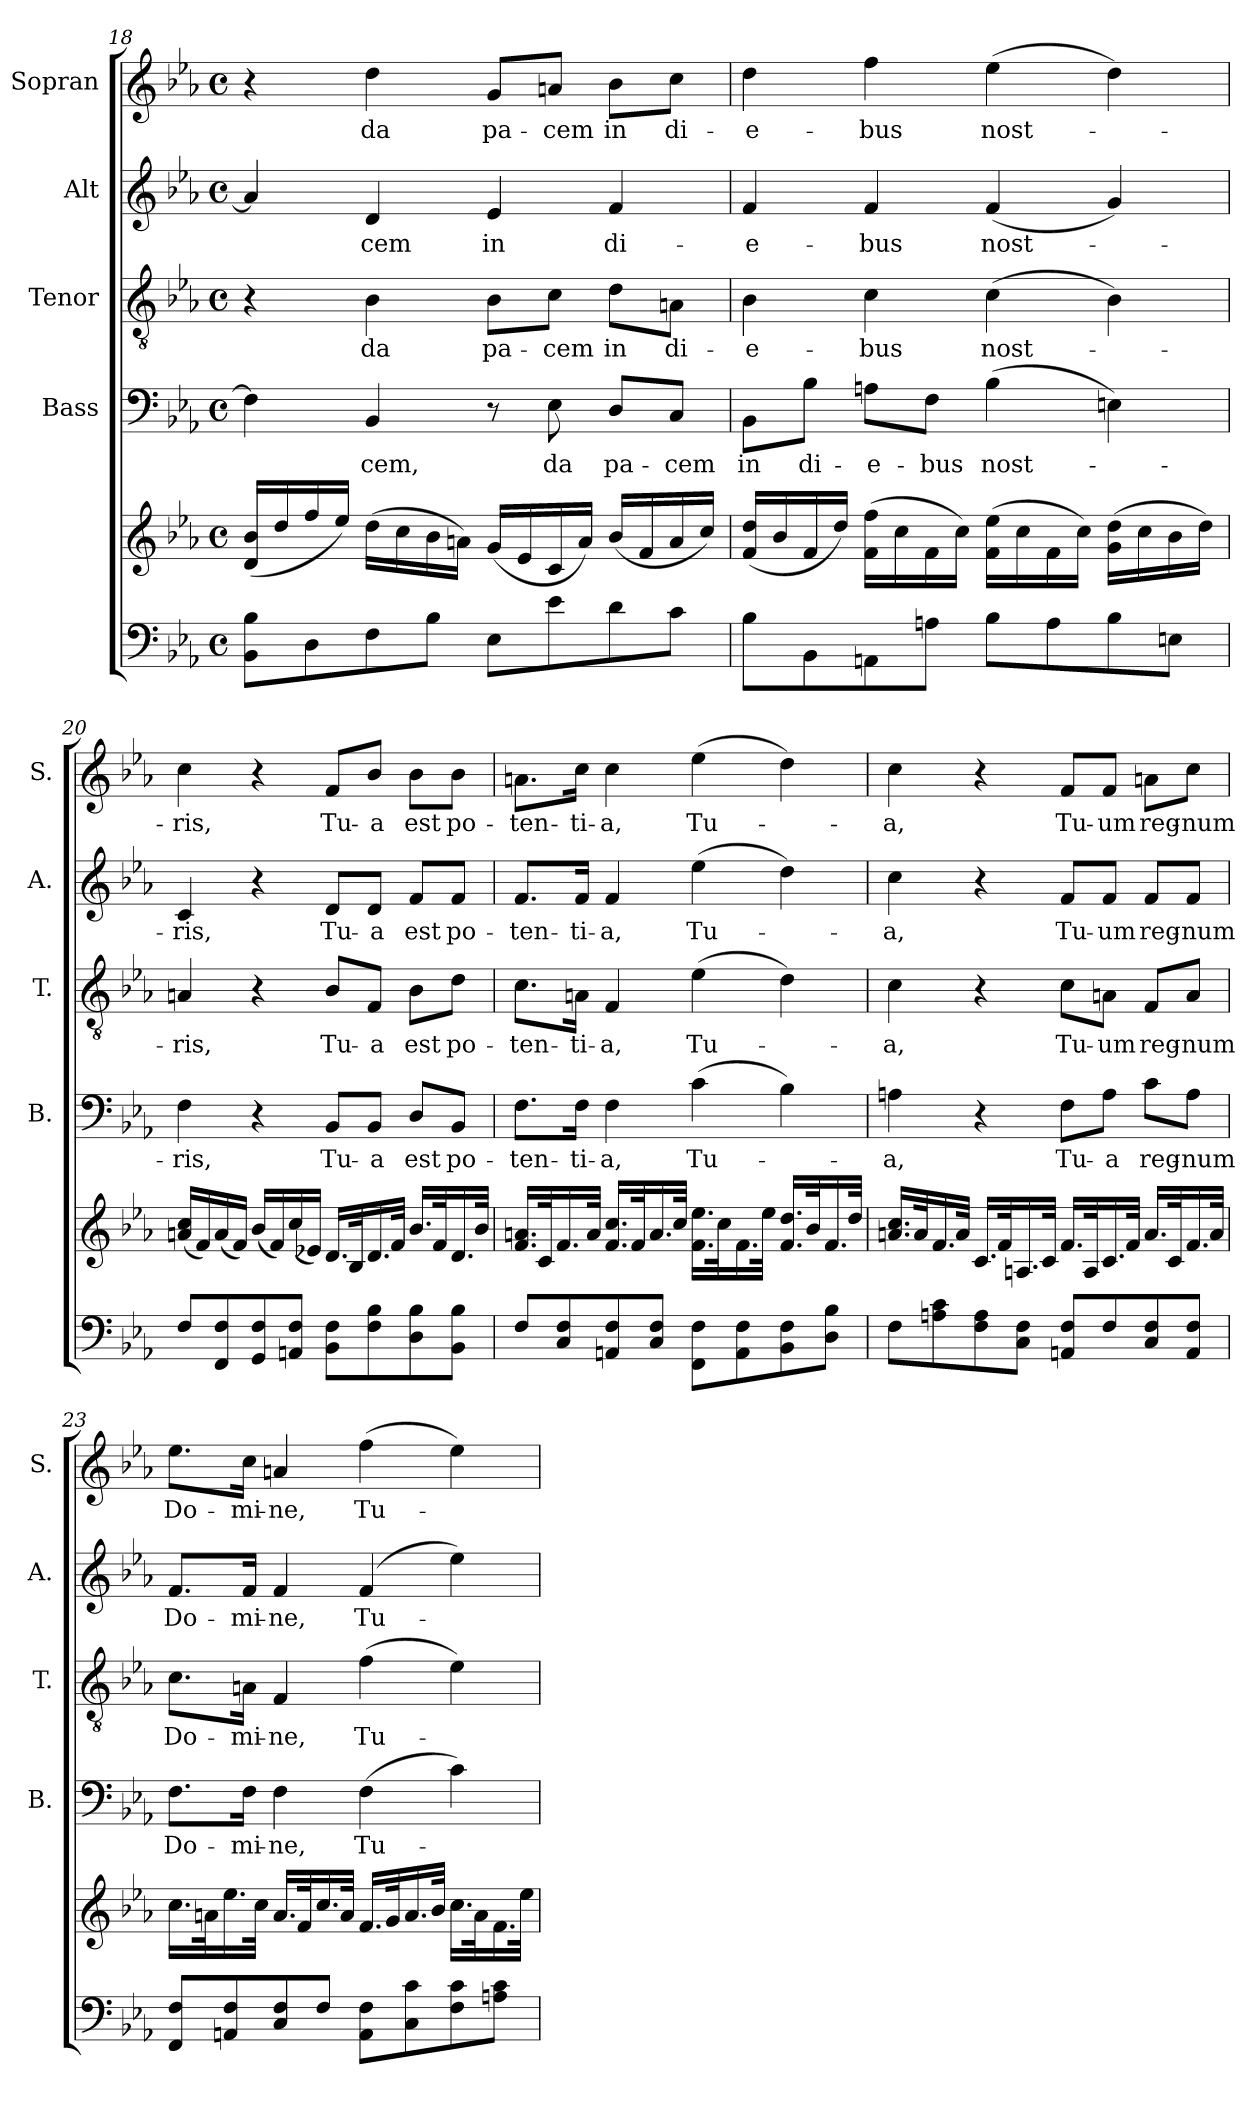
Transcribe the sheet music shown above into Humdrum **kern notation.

**kern	**kern	**kern	**text	**kern	**text	**kern	**text	**kern	**text
*part5	*part5	*part4	*part4	*part3	*part3	*part2	*part2	*part1	*part1
*staff6	*staff5	*staff4	*staff4	*staff3	*staff3	*staff2	*staff2	*staff1	*staff1
*	*	*I"Bass	*	*I"Tenor	*	*I"Alt	*	*I"Sopran	*
*	*	*I'B.	*	*I'T.	*	*I'A.	*	*I'S.	*
*clefF4	*clefG2	*clefF4	*	*clefGv2	*	*clefG2	*	*clefG2	*
*k[b-e-a-]	*k[b-e-a-]	*k[b-e-a-]	*	*k[b-e-a-]	*	*k[b-e-a-]	*	*k[b-e-a-]	*
*E-:	*E-:	*E-:	*	*E-:	*	*E-:	*	*E-:	*
*M4/4	*M4/4	*M4/4	*	*M4/4	*	*M4/4	*	*M4/4	*
*met(c)	*met(c)	*met(c)	*	*met(c)	*	*met(c)	*	*met(c)	*
=18	=18	=18	=18	=18	=18	=18	=18	=18	=18
8BB-\ 8B-\L	(<16d/ 16b-/LL	4F\]	.	4r	.	4a/]	.	4r	.
.	16dd/	.	.	.	.	.	.	.	.
8D\	16ff/	.	.	.	.	.	.	.	.
.	16ee-/JJ)	.	.	.	.	.	.	.	.
!	!	!	!LO:LY:b	!	!LO:LY:b	!	!LO:LY:b	!	!LO:LY:b
8F\	(>16dd\LL	4BB-/	-cem,	4B-\	da	4d/	-cem	4dd\	da
.	16cc\	.	.	.	.	.	.	.	.
8B-\J	16b-\	.	.	.	.	.	.	.	.
.	16an\JJ)	.	.	.	.	.	.	.	.
!	!	!	!	!	!LO:LY:b	!	!LO:LY:b	!	!LO:LY:b
8E-\L	(<16g/LL	8r	.	8B-\L	pa-	4e-/	in	8g/L	pa-
.	16e-/	.	.	.	.	.	.	.	.
!	!	!	!LO:LY:b	!	!LO:LY:b	!	!	!	!LO:LY:b
8e-\	16c/	8E-\	da	8c\J	-cem	.	.	8an/J	-cem
.	16a/JJ)	.	.	.	.	.	.	.	.
!	!	!	!LO:LY:b	!	!LO:LY:b	!	!LO:LY:b	!	!LO:LY:b
8d\	(<16b-/LL	8D/L	pa-	8d\L	in	4f/	di-	8b-\L	in
.	16f/	.	.	.	.	.	.	.	.
!	!	!	!LO:LY:b	!	!LO:LY:b	!	!	!	!LO:LY:b
8c\J	16a/	8C/J	-cem	8An\J	di-	.	.	8cc\J	di-
.	16cc/JJ)	.	.	.	.	.	.	.	.
!!LO:PB:g=z
=19	=19	=19	=19	=19	=19	=19	=19	=19	=19
!	!	!	!LO:LY:b	!	!LO:LY:b	!	!LO:LY:b	!	!LO:LY:b
8B-\L	(<16f/ 16dd/LL	8BB-\L	in	4B-\	-e-	4f/	-e-	4dd\	-e-
.	16b-/	.	.	.	.	.	.	.	.
!	!	!	!LO:LY:b	!	!	!	!	!	!
8BB-\	16f/	8B-\J	di-	.	.	.	.	.	.
.	16dd/JJ)	.	.	.	.	.	.	.	.
!	!	!	!LO:LY:b	!	!LO:LY:b	!	!LO:LY:b	!	!LO:LY:b
8AAn\	(>16f\ 16ff\LL	8An\L	-e-	4c\	-bus	4f/	-bus	4ff\	-bus
.	16cc\	.	.	.	.	.	.	.	.
!	!	!	!LO:LY:b	!	!	!	!	!	!
8An\J	16f\	8F\J	-bus	.	.	.	.	.	.
.	16cc\JJ)	.	.	.	.	.	.	.	.
!	!	!	!LO:LY:b	!	!LO:LY:b	!	!LO:LY:b	!	!LO:LY:b
8B-\L	(>16f\ 16ee-\LL	(>4B-\	nost-	(>4c\	nost-	(<4f/	nost-	(>4ee-\	nost-
.	16cc\	.	.	.	.	.	.	.	.
8A\	16f\	.	.	.	.	.	.	.	.
.	16cc\JJ)	.	.	.	.	.	.	.	.
8B-\	(>16g\ 16dd\LL	4En\)	.	4B-\)	.	4g/)	.	4dd\)	.
.	16cc\	.	.	.	.	.	.	.	.
8En\J	16b-\	.	.	.	.	.	.	.	.
.	16dd\JJ)	.	.	.	.	.	.	.	.
=20	=20	=20	=20	=20	=20	=20	=20	=20	=20
!	!	!	!LO:LY:b	!	!LO:LY:b	!	!LO:LY:b	!	!LO:LY:b
8F/L	(<16an/ 16cc/LL	4F\	-ris,	4An/	-ris,	4c/	-ris,	4cc\	-ris,
.	16f/)	.	.	.	.	.	.	.	.
8FF/ 8F/	(<16a/	.	.	.	.	.	.	.	.
.	16f/JJ)	.	.	.	.	.	.	.	.
8GG/ 8F/	(<16b-/LL	4r	.	4r	.	4r	.	4r	.
.	16f/)	.	.	.	.	.	.	.	.
8AAn/ 8F/J	(<16cc/	.	.	.	.	.	.	.	.
.	16e-X/JJ)	.	.	.	.	.	.	.	.
!	!	!	!LO:LY:b	!	!LO:LY:b	!	!LO:LY:b	!	!LO:LY:b
8BB-\ 8F\L	16.d/LL	8BB-/L	Tu-	8B-/L	Tu-	8d/L	Tu-	8f/L	Tu-
.	32B-/k	.	.	.	.	.	.	.	.
!	!	!	!LO:LY:b	!	!LO:LY:b	!	!LO:LY:b	!	!LO:LY:b
8F\ 8B-\	16.d/	8BB-/J	-a	8F/J	-a	8d/J	-a	8b-/J	-a
.	32f/JJk	.	.	.	.	.	.	.	.
!	!	!	!LO:LY:b	!	!LO:LY:b	!	!LO:LY:b	!	!LO:LY:b
8D\ 8B-\	16.b-/LL	8D/L	est	8B-\L	est	8f/L	est	8b-\L	est
.	32f/k	.	.	.	.	.	.	.	.
!	!	!	!LO:LY:b	!	!LO:LY:b	!	!LO:LY:b	!	!LO:LY:b
8BB-\ 8B-\J	16.d/	8BB-/J	po-	8d\J	po-	8f/J	po-	8b-\J	po-
.	32b-/JJk	.	.	.	.	.	.	.	.
=21	=21	=21	=21	=21	=21	=21	=21	=21	=21
!	!	!	!LO:LY:b	!	!LO:LY:b	!	!LO:LY:b	!	!LO:LY:b
8F/L	16.f/ 16.an/LL	8.F\L	-ten-	8.c\L	-ten-	8.f/L	-ten-	8.an\L	-ten-
.	32c/k	.	.	.	.	.	.	.	.
8C/ 8F/	16.f/	.	.	.	.	.	.	.	.
!	!	!	!LO:LY:b	!	!LO:LY:b	!	!LO:LY:b	!	!LO:LY:b
.	.	16F\Jk	-ti-	16An\Jk	-ti-	16f/Jk	-ti-	16cc\Jk	-ti-
.	32a/JJk	.	.	.	.	.	.	.	.
!	!	!	!LO:LY:b	!	!LO:LY:b	!	!LO:LY:b	!	!LO:LY:b
8AAn/ 8F/	16.f/ 16.cc/LL	4F\	-a,	4F/	-a,	4f/	-a,	4cc\	-a,
.	32f/k	.	.	.	.	.	.	.	.
8C/ 8F/J	16.a/	.	.	.	.	.	.	.	.
.	32cc/JJk	.	.	.	.	.	.	.	.
!	!	!	!LO:LY:b	!	!LO:LY:b	!	!LO:LY:b	!	!LO:LY:b
8FF\ 8F\L	16.f\ 16.ee-\LL	(>4c\	Tu-	(>4e-\	Tu-	(>4ee-\	Tu-	(>4ee-\	Tu-
.	32cc\k	.	.	.	.	.	.	.	.
8AA\ 8F\	16.f\	.	.	.	.	.	.	.	.
.	32ee-\JJk	.	.	.	.	.	.	.	.
8BB-\ 8F\	16.f/ 16.dd/LL	4B-\)	.	4d\)	.	4dd\)	.	4dd\)	.
.	32b-/k	.	.	.	.	.	.	.	.
8D\ 8B-\J	16.f/	.	.	.	.	.	.	.	.
.	32dd/JJk	.	.	.	.	.	.	.	.
!!LO:LB:g=z
=22	=22	=22	=22	=22	=22	=22	=22	=22	=22
!	!	!	!LO:LY:b	!	!LO:LY:b	!	!LO:LY:b	!	!LO:LY:b
8F\L	16.an/ 16.cc/LL	4An\	-a,	4c\	-a,	4cc\	-a,	4cc\	-a,
.	32a/k	.	.	.	.	.	.	.	.
8An\ 8c\	16.f/	.	.	.	.	.	.	.	.
.	32a/JJk	.	.	.	.	.	.	.	.
8F\ 8A\	16.c/LL	4r	.	4r	.	4r	.	4r	.
.	32f/k	.	.	.	.	.	.	.	.
8C\ 8F\J	16.An/	.	.	.	.	.	.	.	.
.	32c/JJk	.	.	.	.	.	.	.	.
!	!	!	!LO:LY:b	!	!LO:LY:b	!	!LO:LY:b	!	!LO:LY:b
8AAn/ 8F/L	16.f/LL	8F\L	Tu-	8c\L	Tu-	8f/L	Tu-	8f/L	Tu-
.	32A/k	.	.	.	.	.	.	.	.
!	!	!	!LO:LY:b	!	!LO:LY:b	!	!LO:LY:b	!	!LO:LY:b
8F/	16.c/	8A\J	-a	8An\J	-um	8f/J	-um	8f/J	-um
.	32f/JJk	.	.	.	.	.	.	.	.
!	!	!	!LO:LY:b	!	!LO:LY:b	!	!LO:LY:b	!	!LO:LY:b
8C/ 8F/	16.a/LL	8c\L	reg-	8F/L	reg-	8f/L	reg-	8an\L	reg-
.	32c/k	.	.	.	.	.	.	.	.
!	!	!	!LO:LY:b	!	!LO:LY:b	!	!LO:LY:b	!	!LO:LY:b
8AA/ 8F/J	16.f/	8A\J	-num	8A/J	-num	8f/J	-num	8cc\J	-num
.	32a/JJk	.	.	.	.	.	.	.	.
=23	=23	=23	=23	=23	=23	=23	=23	=23	=23
!	!	!	!LO:LY:b	!	!LO:LY:b	!	!LO:LY:b	!	!LO:LY:b
8FF/ 8F/L	16.cc\LL	8.F\L	Do-	8.c\L	Do-	8.f/L	Do-	8.ee-\L	Do-
.	32an\k	.	.	.	.	.	.	.	.
8AAn/ 8F/	16.ee-\	.	.	.	.	.	.	.	.
!	!	!	!LO:LY:b	!	!LO:LY:b	!	!LO:LY:b	!	!LO:LY:b
.	.	16F\Jk	-mi-	16An\Jk	-mi-	16f/Jk	-mi-	16cc\Jk	-mi-
.	32cc\JJk	.	.	.	.	.	.	.	.
!	!	!	!LO:LY:b	!	!LO:LY:b	!	!LO:LY:b	!	!LO:LY:b
8C/ 8F/	16.a/LL	4F\	-ne,	4F/	-ne,	4f/	-ne,	4an/	-ne,
.	32f/k	.	.	.	.	.	.	.	.
8F/J	16.cc/	.	.	.	.	.	.	.	.
.	32a/JJk	.	.	.	.	.	.	.	.
!	!	!	!LO:LY:b	!	!LO:LY:b	!	!LO:LY:b	!	!LO:LY:b
8AA\ 8F\L	16.f/LL	(>4F\	Tu-	(>4f\	Tu-	(4f/	Tu-	(>4ff\	Tu-
.	32g/k	.	.	.	.	.	.	.	.
8C\ 8c\	16.a/	.	.	.	.	.	.	.	.
.	32b-/JJk	.	.	.	.	.	.	.	.
8F\ 8c\	16.cc\LL	4c\)	.	4e-\)	.	4ee-\)	.	4ee-\)	.
.	32a\k	.	.	.	.	.	.	.	.
8An\ 8c\J	16.f\	.	.	.	.	.	.	.	.
.	32ee-\JJk	.	.	.	.	.	.	.	.
=	=	=	=	=	=	=	=	=	=
*-	*-	*-	*-	*-	*-	*-	*-	*-	*-
